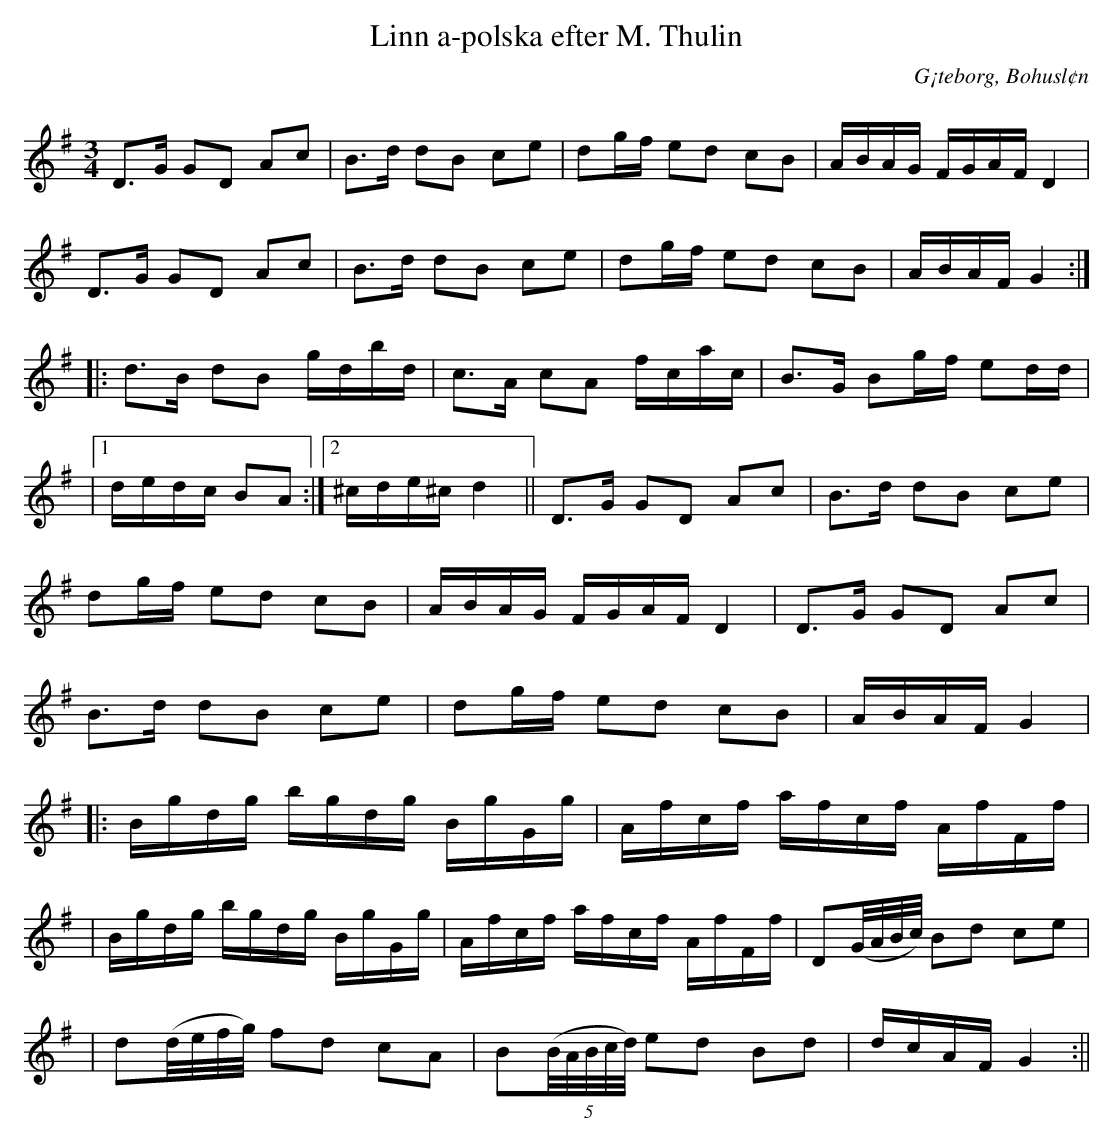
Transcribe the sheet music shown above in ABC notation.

X:1
T:Linn a-polska efter M. Thulin
O:G¡teborg, Bohusl¢n
Q:107
M:3/4
L:1/8
K:G
D>G GD Ac | B>d dB ce | dg/f/ ed cB | A/B/A/G/ F/G/A/F/ D2 |
D>G GD Ac | B>d dB ce | dg/f/ ed cB | A/B/A/F/ G2 :|]
|:d>B dB g/d/b/d/ | c>A cA f/c/a/c/ | B>G Bg/f/ ed/d/ |
|1 d/e/d/c/ BA :|2 ^c/d/e/^c/ d2 || D>G GD Ac | B>d dB ce |
 dg/f/ ed cB | A/B/A/G/ F/G/A/F/ D2 | D>G GD Ac |
 B>d dB ce | dg/f/ ed cB | A/B/A/F/ G2 |
|: B/g/d/g/ b/g/d/g/ B/g/G/g/ | A/f/c/f/ a/f/c/f/ A/f/F/f/ |
| B/g/d/g/ b/g/d/g/ B/g/G/g/ | A/f/c/f/ a/f/c/f/ A/f/F/f/ |D(G//A//B//c//) Bd ce |
| d(d//e//f//g//) fd cA |B((5B//A//B//c//d//) ed Bd | d/c/A/F/ G2 :||
